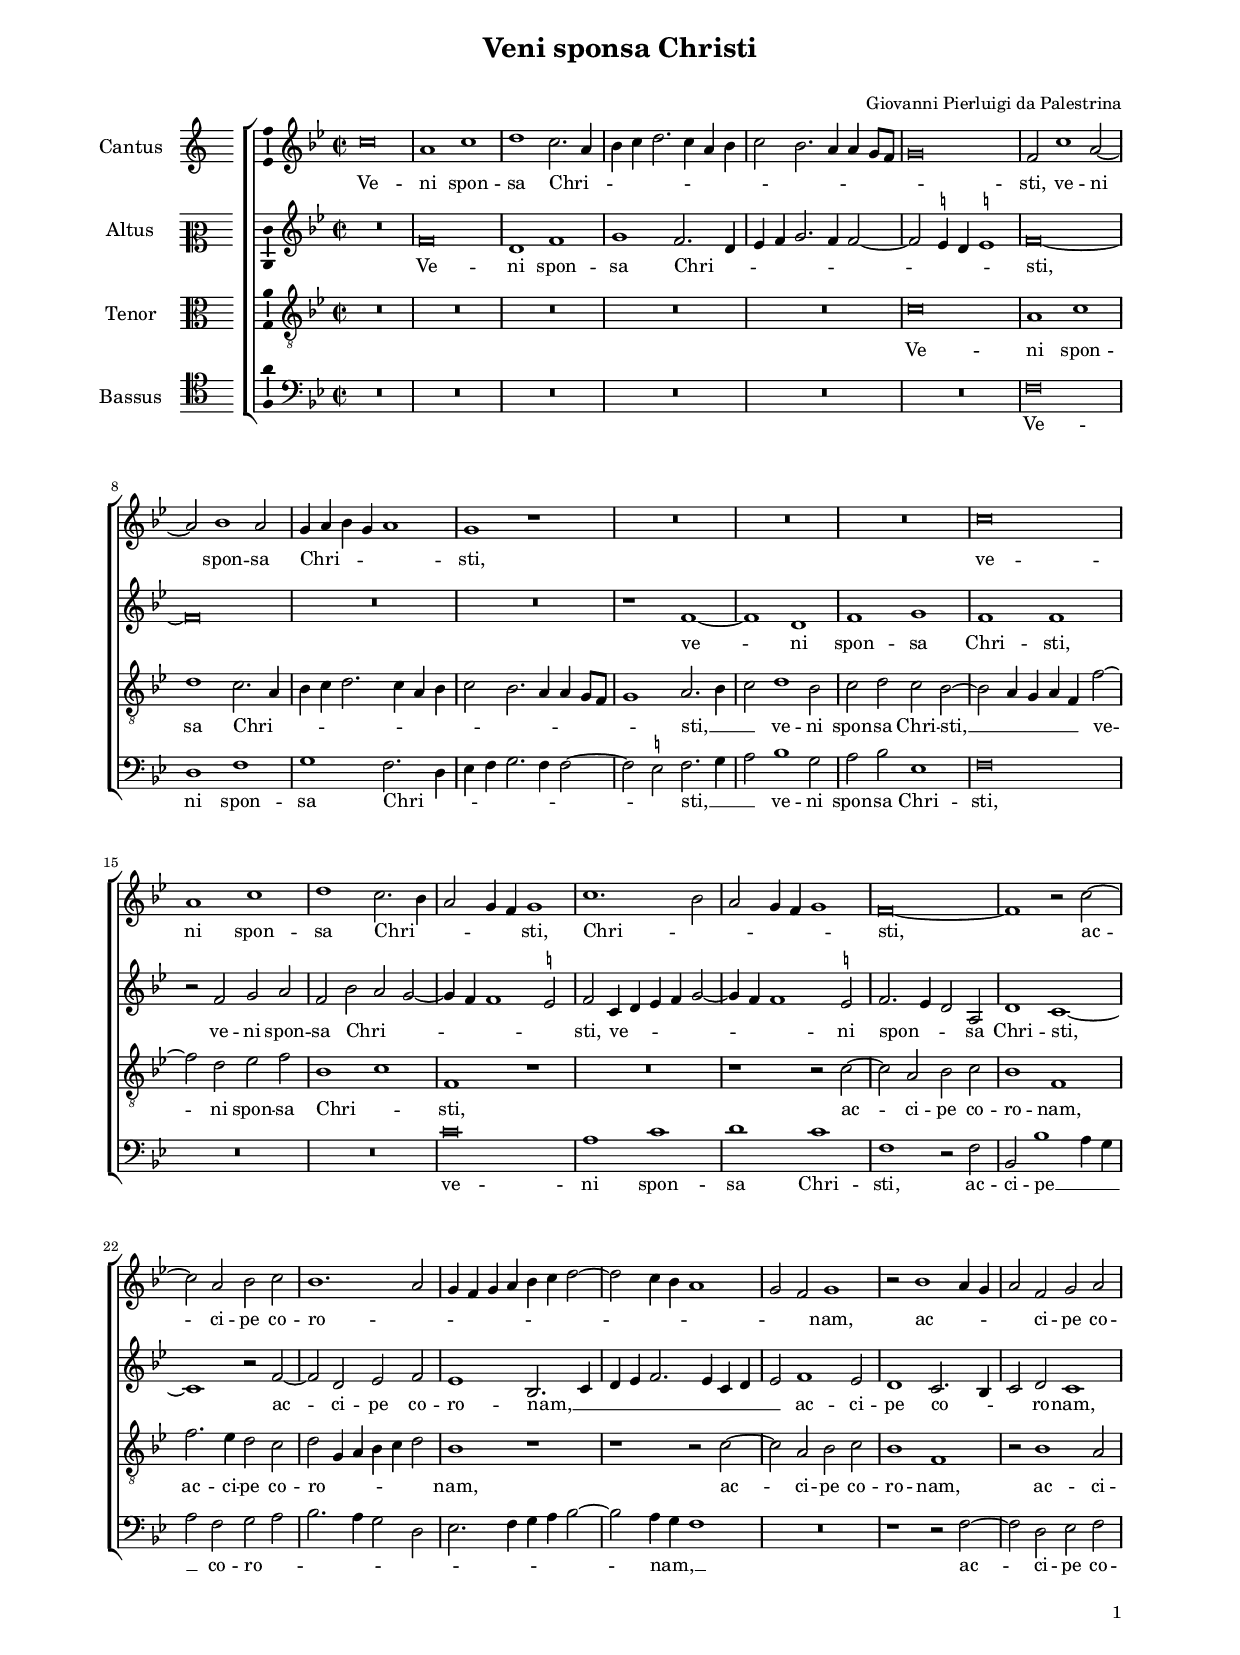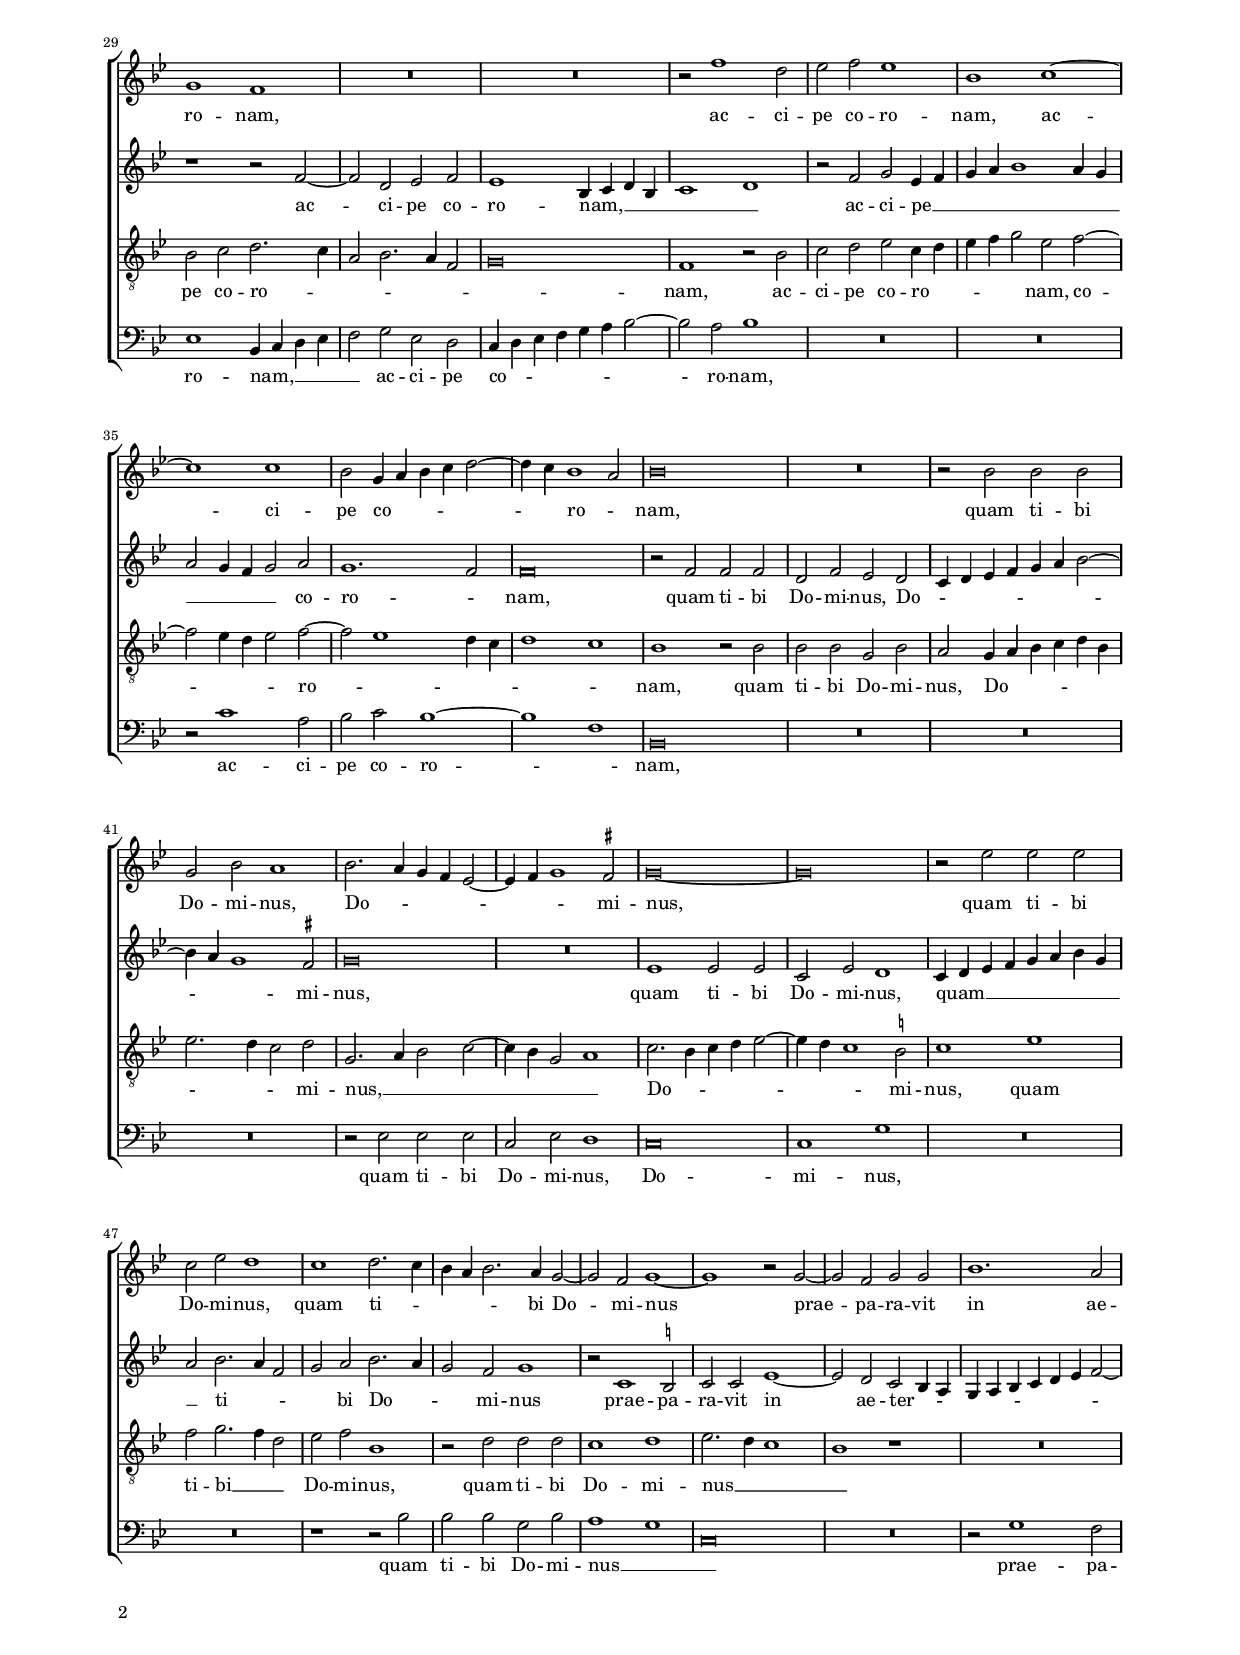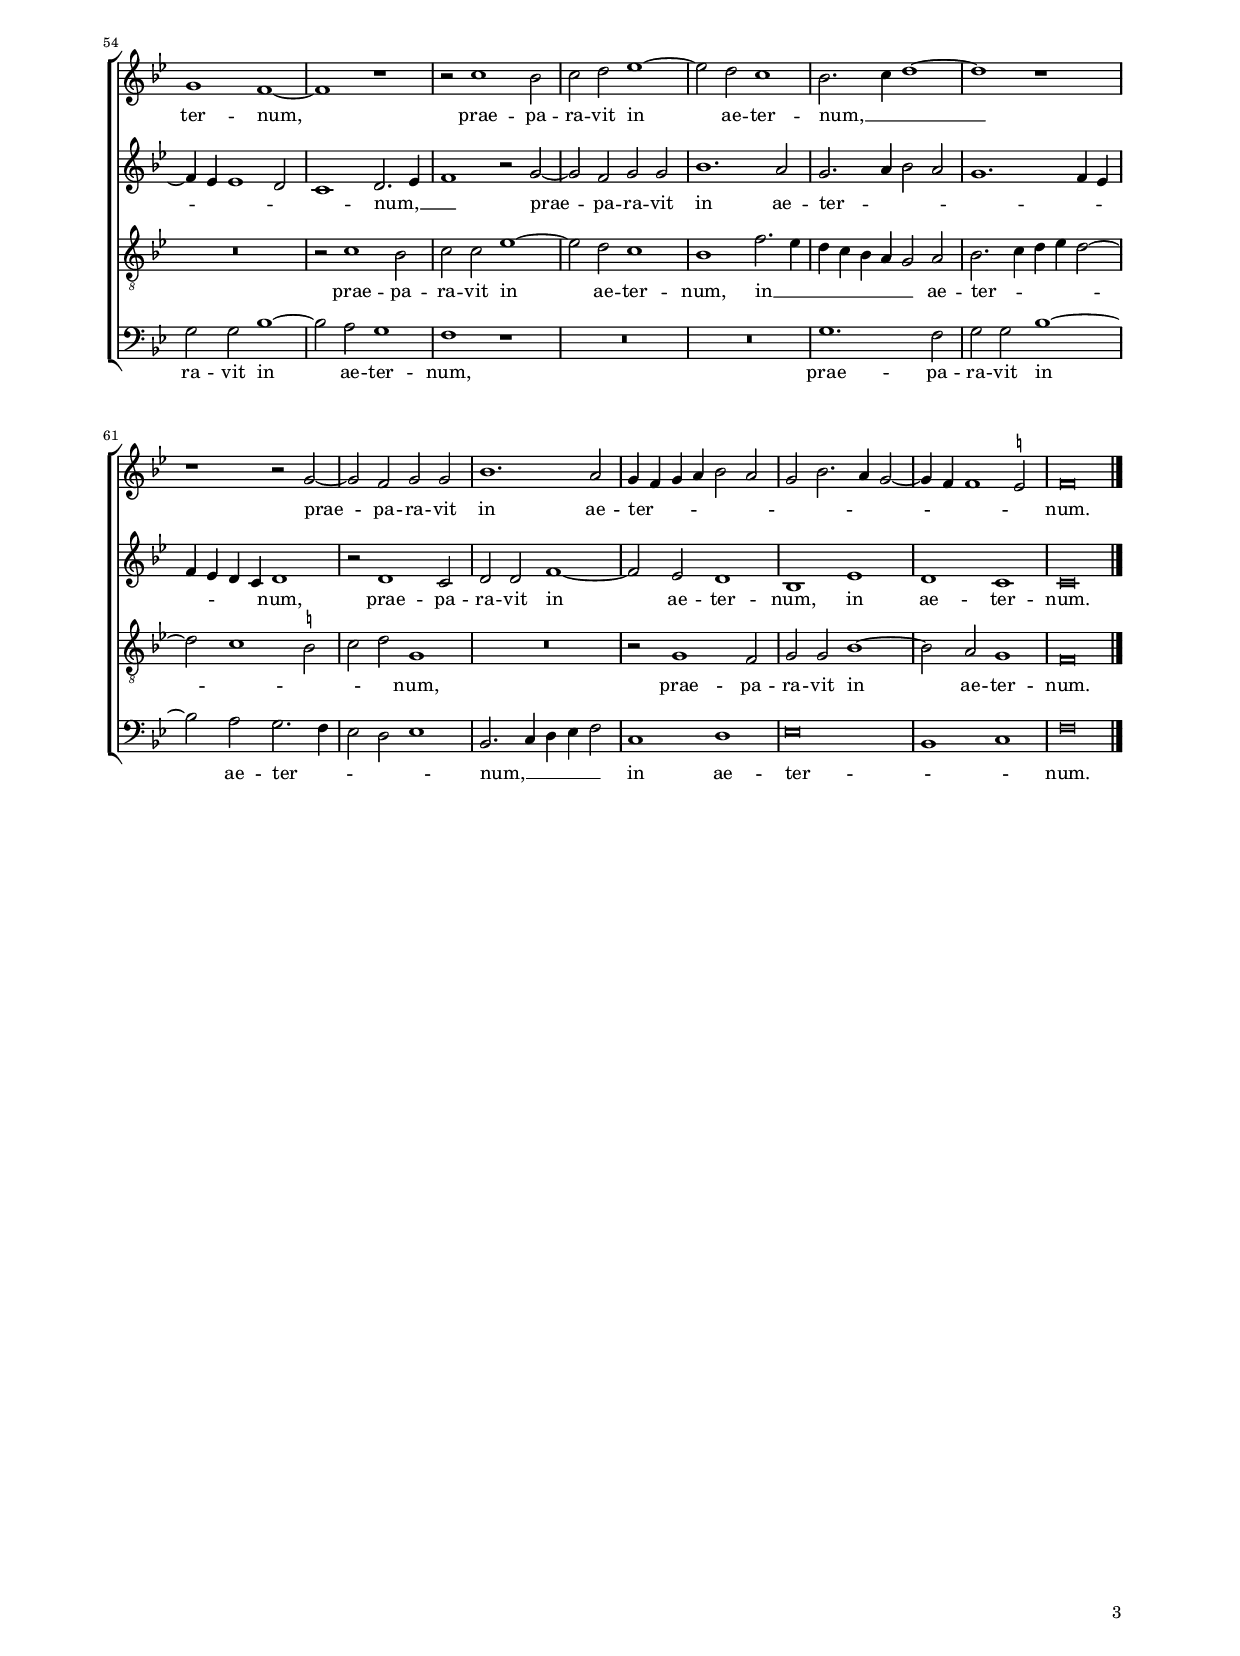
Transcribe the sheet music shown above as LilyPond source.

\header
{
  title="Veni sponsa Christi"
  composer=\markup { \vspace #2 "Giovanni Pierluigi da Palestrina" }
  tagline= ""
}

\version "2.24.2"
\language deutsch
#(set-global-staff-size 15)
% #(set-default-paper-size "letter")
#(ly:set-option 'point-and-click #f)

	
global = {
	\key c \major
	\time 2/2 \set Score.measureLength = #(ly:make-moment 2/1)
	\set Score.tempoHideNote = ##t
	\tempo 2 = 95
	\skip 1*2*67 \bar "|."
	}

	ficta = { \once \set suggestAccidentals = ##t }
	
	forget = #(define-music-function (music) (ly:music?) #{
		\accidentalStyle forget
		$music
		\accidentalStyle default
		#})


\paper
	{
	top-margin = 1.7 \cm
	bottom-margin = 1.1 \cm
	left-margin = 2 \cm
	right-margin = 2 \cm
	ragged-bottom = ##f
	ragged-last-bottom = ##t
	print-page-number = ##f
	system-system-spacing = #'((basic-distance . 17) (minimum-distance . 14) (padding . 6) (strechability . 150))
	oddFooterMarkup=\markup   \fill-line { "" \fromproperty #'page:page-number-string }
	evenFooterMarkup=\markup  \fill-line { \fromproperty #'page:page-number-string "" }
	last-bottom-spacing = #'((basic-distance . 11) (minimum-distance . 7) (padding . 4))
%	systems-per-page = 3
%	page-count = 3	
%	min-systems-per-page = 3
	}


incipitcantus = \markup { \score {
	{
	\set Staff.instrumentName = \markup { \fontsize #1 "Cantus" }
	\key c \major
	\clef violin
	s4 \bar ""
	}
	\layout  {
	raggedright = ##t
	indent = 1.6 \cm
	line-width = 2.5\cm
	\context { \Staff \remove Time_signature_engraver }
	\override Staff.Clef.Y-extent = #'(0 . 0)
	}} \hspace #1 }
	
	 
incipitaltus = \markup { \score {
	{
	\set Staff.instrumentName = \markup { \fontsize #1 "Altus" }
	\key c \major
	\clef mezzosoprano
	s4 \bar ""
	}
	\layout  {
	raggedright = ##t
	indent = 1.6 \cm
	line-width = 2.5\cm
	\context { \Staff \remove Time_signature_engraver }
	\override Staff.Clef.Y-extent = #'(0 . 0)
	}} \hspace #1 }


incipittenor = \markup { \score {
	{
	\set Staff.instrumentName = \markup { \fontsize #1 "Tenor" }
	\key c \major
	\clef alto
	s4 \bar ""
	}
	\layout  {
	raggedright = ##t
	indent = 1.6 \cm
	line-width = 2.5\cm
	\context { \Staff \remove Time_signature_engraver }
	\override Staff.Clef.Y-extent = #'(0 . 0)
	}} \hspace #1 }


incipitbassus = \markup { \score {
	{
	\set Staff.instrumentName = \markup { \fontsize #1 "Bassus" }
	\key c \major
	\clef tenor
	s4 \bar ""
	}
	\layout  {
	raggedright = ##t
	indent = 1.6 \cm
	line-width = 2.5\cm
	\context { \Staff \remove Time_signature_engraver }
	\override Staff.Clef.Y-extent = #'(0 . 0)
	}} \hspace #1 }


cantus =  \relative c''
	{
	d\breve
	h1 d
	e1 d2. h4
	c4 d e2. d4 h c
%5
	d2 c2. h4 h a8 g |
	a\breve
	g2 d'1 h2~ \break \noPageBreak
	h2 c1 h2
	a4 h c a h1
%10
	a1 r |
	R\breve
	R\breve
	R\breve
	d\breve \break \noPageBreak
%15
	h1 d |
	e1 d2. c4
	h2 a4 g a1
	d1. c2
	h2 a4 g a1
%20
	g\breve~ |
	g1 r2 d'~ \break \noPageBreak
	d2 h c d
	c1. h2
	a4 g a h c d e2~
%25
	e2 d4 c h1 |
	a2 g a1
	r2 c1 h4 a
	h2 g a h \pageBreak
	a1 g
%30
	R\breve |
	R\breve
	r2 g'1 e2
	f2 g f1
	c1 d~
%35
	d1 d |
	c2 a4 h c d e2~
	e4 d c1 h2
	c\breve
	R\breve
%40
	r2 c c c |
	a2 c h1
	c2. h4 a g f2~
	f4 g a1 \ficta gis2
	a\breve~
%45
	a\breve |
	r2 f' f f
	d2 f e1
	d1 e2. d4
	c4 h c2. h4 a2~
%50
	a2 g a1~ |
	a1 r2 a~
	a2 g a a
	c1. h2
	a1 g~
%55
	g1 r |
	r2 d'1 c2
	d2 e f1~
	f2 e d1
	c2. d4 e1~
%60
	e1 r |
	r1 r2 a,~
	a2 g a a
	c1. h2
	a4 g a h c2 h
%65
	a2 c2. h4 a2~ |
	a4 g g1 \ficta fis2
	g\breve |
	}


altus =  \relative c'
	{
	R\breve
	g'\breve
	e1 g
	a1 g2. e4
%5
	f4 g a2. g4 g2~ |
	g2 \ficta fis4 e \ficta fis!1
	g\breve~
	g\breve
	R\breve
%10
	R\breve |
	r1 g~
	g1 e
	g1 a
	g1 g
%15
	r2 g a h |
	g2 c h a~
	a4 g g1 \ficta fis2
	g2 d4 e f g a2~
	a4 g g1 \ficta fis2
%20
	g2. f4 e2 h |
	e1 d~
	d1 r2 g~
	g2 e f g
	f1 c2. d4
%25
	e4 f g2. f4 d e |
	f2 g1 f2
	e1 d2. c4
	d2 e d1
	r1 r2 g~
%30
	g2 e f g |
	f1 c4 d e c
	d1 e
	r2 g a f4 g
	a4 h c1 h4 a
%35
	h2 a4 g a2 h |
	a1. g2
	g\breve
	r2 g g g
	e2 g f e
%40
	d4 e f g a h c2~ |
	c4 h a1 \ficta gis2
	a\breve
	R\breve
	f1 f2 f
%45
	d2 f e1 |
	d4 e f g a h c a
	h2 c2. h4 g2
	a2 h c2. h4
	a2 g a1
%50
	r2 d,1 \ficta cis2 |
	d2 d f1~
	f2 e d c4 h
	a4 h c d e f g2~
	g4 f f1 e2
%55
	d1 e2. f4 |
	g1 r2 a~
	a2 g a a
	c1. h2
	a2. h4 c2 h
%60
	a1. g4 f |
	g4 f e d e1
	r2 e1 d2
	e2 e g1~
	g2 f e1
%65
	c1 f |
	e1 d
	d\breve |
	}


tenor =  \relative c'
	{
	R\breve
	R\breve
	R\breve
	R\breve
%5
	R\breve |
	d\breve
	h1 d
	e1 d2. h4
	c4 d e2. d4 h c
%10
	d2 c2. h4 h a8 g |
	a1 h2. c4
	d2 e1 c2
	d2 e d c~
	c2 h4 a h g g'2~
%15
	g2 e f g |
	c,1 d
	g,1 r
	R\breve
	r1 r2 d'~
%20
	d2 h c d |
	c1 g
	g'2. f4 e2 d
	e2 a,4 h c d e2
	c1 r
%25
	r1 r2 d~ |
	d2 h c d
	c1 g
	r2 c1 h2
	c2 d e2. d4
%30
	h2 c2. h4 g2 |
	a\breve
	g1 r2 c
	d2 e f d4 e
	f4 g a2 f g~
%35
	g2 f4 e f2 g~ |
	g2 f1 e4 d
	e1 d
	c1 r2 c
	c2 c a c
%40
	h2 a4 h c d e c |
	f2. e4 d2 e
	a,2. h4 c2 d~
	d4 c a2 h1
	d2. c4 d e f2~
%45
	f4 e d1 \ficta cis2 |
	d1 f
	g2 a2. g4 e2
	f2 g c,1
	r2 e e e
%50
	d1 e |
	f2. e4 d1
	c1 r
	R\breve
	R\breve
%55
	r2 d1 c2 |
	d2 d f1~
	f2 e d1
	c1 g'2. f4
	e4 d c h a2 h
%60
	c2. d4 e f e2~ |
	e2 d1 \ficta cis2
	d2 e a,1
	R\breve
	r2 a1 g2
%65
	a2 a c1~ |
	c2 h a1
	g\breve |
	}


bassus  =  \relative c
	{
	R\breve
	R\breve
	R\breve
	R\breve
%5
	R\breve |
	R\breve
	g'\breve
	e1 g
	a1 g2. e4
%10
	f4 g a2. g4 g2~ |
	g2 \ficta fis g2. a4
	h2 c1 a2
	h2 c f,1
	g\breve
%15
	R\breve |
	R\breve
	d'\breve
	h1 d
	e1 d
%20
	g,1 r2 g |
	c,2 c'1 h4 a
	h2 g a h
	c2. h4 a2 e
	f2. g4 a h c2~
%25
	c2 h4 a g1 |
	R\breve
	r1 r2 g~
	g2 e f g
	f1 c4 d e f
%30
	g2 a f e |
	d4 e f g a h c2~
	c2 h c1
	R\breve
	R\breve
%35
	r2 d1 h2 |
	c2 d c1~
	c1 g
	c,\breve
	R\breve
%40
	R\breve |
	R\breve
	r2 f f f
	d2 f e1
	d\breve
%45
	d1 a' |
	R\breve	
	R\breve
	r1 r2 c
	c2 c a c
%50
	h1 a |
	d,\breve
	R\breve
	r2 a'1 g2
	a2 a c1~
%55
	c2 h a1 |	
	g1 r
	R\breve
	R\breve
	a1. g2
%60
	a2 a c1~ |
	c2 h a2. g4
	f2 e f1
	c2. d4 e f g2
	d1 e
%65
	f\breve |
	c1 d
	g\breve |
	}

lyricscantus = \lyricmode {
	Ve -- ni spon -- sa Chri -- _ _ _ _ _ _ _ _ _ _ _ _ _ _ sti,
	ve -- ni spon -- sa Chri -- _ _ _ _ sti,
	ve -- ni spon -- sa Chri -- _ _ _ _ sti,
	Chri -- _ _ _ _ _ sti,
	ac -- ci -- pe co -- ro -- _ _ _ _ _ _ _ _ _ _ _ _ _ nam,
	ac -- _ _ _ ci -- pe co -- ro -- nam,
	ac -- ci -- pe co -- ro -- nam,
	ac -- ci -- pe co -- _ _ _ _ _ ro -- _ nam,
	quam ti -- bi Do -- mi -- nus,
	Do -- _ _ _ _ _ _ mi -- nus,
	quam ti -- bi Do -- mi -- nus,
	quam ti -- _ _ _ _ bi Do -- mi -- nus
	prae -- pa -- ra -- vit in ae -- ter -- num,
	prae -- pa -- ra -- vit in ae -- ter -- num, __ _ _
	prae -- pa -- ra -- vit in ae -- ter -- _ _ _ _ _ _ _ _ _ _ _ _ num.
	}


lyricsaltus = \lyricmode {
	Ve -- ni spon -- sa Chri -- _ _ _ _ _ _ _ _ _ sti,
	ve -- ni spon -- sa Chri -- sti,
	ve -- ni spon -- sa Chri -- _ _ _ _ _ sti,
	ve -- _ _ _ _ _ _ ni spon -- _ _ sa Chri -- sti,
	ac -- ci -- pe co -- ro -- nam, __ _ _ _ _ _ _ _ _
	ac -- ci -- pe co -- _ _ ro -- nam,
	ac -- ci -- pe co -- ro -- nam, __ _ _ _ _ _
	ac -- ci -- pe __ _ _ _ _ _ _ _ _ _ _ co -- ro -- _ nam,
	quam ti -- bi Do -- mi -- nus,
	Do -- _ _ _ _ _ _ _ _ _ mi -- nus,
	quam ti -- bi Do -- mi -- nus,
	quam __ _ _ _ _ _ _ _ _ ti -- _ _ _ bi Do -- _ _ mi -- nus
	prae -- pa -- ra -- vit in ae -- ter -- _ _ _ _ _ _ _ _ _ _ _ _ _ num, __ _ _
	prae -- pa -- ra -- vit in ae -- ter -- _ _ _ _ _ _ _ _ _ _ num,
	prae -- pa -- ra -- vit in ae -- ter -- num,
	in ae -- ter -- num.
	}


lyricstenor = \lyricmode {
	Ve -- ni spon -- sa Chri -- _ _ _ _ _ _ _ _ _ _ _ _ _ _ sti, __ _ _ 
	ve -- ni spon -- sa Chri -- sti, __ _ _ _ _
	ve -- ni spon -- sa Chri -- _ sti,
	ac -- ci -- pe co -- ro -- nam,
	ac -- ci -- pe co -- ro -- _ _ _ _ _ nam,
	ac -- ci -- pe co -- ro -- nam,
	ac -- ci -- pe co -- ro -- _ _ _ _ _ _ nam,
	ac -- ci -- pe co -- ro -- _ _ _ _ nam,
	co -- _ _ _ ro -- _ _ _ _ _ nam,
	quam ti -- bi Do -- mi -- nus,
	Do -- _ _ _ _ _ _ _ _ mi -- nus, __ _ _ _ _ _ _ 
	Do -- _ _ _ _ _ _ mi -- nus,
	quam ti -- bi __ _ _ Do -- mi -- nus,
	quam ti -- bi Do -- mi -- nus __ _ _ _
	prae -- pa -- ra -- vit in ae -- ter -- num,
	in __ _ _ _ _ _ _ ae -- ter -- _ _ _ _ _ _ _ _ num,
	prae -- pa -- ra -- vit in ae -- ter -- num.
	}


lyricsbassus = \lyricmode {
	Ve -- ni spon -- sa Chri -- _ _ _ _ _ _ _ sti, __ _ _
	ve -- ni spon -- sa Chri -- sti,
	ve -- ni spon -- sa Chri -- sti,
	ac -- ci -- pe __ _ _ _ co -- ro -- _ _ _ _ _ _ _ _ _ _ nam, __ _ _
	ac -- ci -- pe co -- ro -- nam, __ _ _ _ _ 
	ac -- ci -- pe co -- _ _ _ _ _ _ ro -- nam,
	ac -- ci -- pe co -- ro -- _ nam,
	quam ti -- bi Do -- mi -- nus,
	Do -- mi -- nus,
	quam ti -- bi Do -- mi -- nus __ _ _
	prae -- pa -- ra -- vit in ae -- ter -- num,
	prae -- pa -- ra -- vit in ae -- ter -- _ _ _ _ num, __ _ _ _ _
	in ae -- ter -- _ _ num.
	}


\score
{  
	\transpose c b, {
	\new ChoirStaff \with { \override StaffGrouper.staff-staff-spacing.basic-distance = #12 }
	<<

	\new Staff << \global
	\new Voice="v1" {
		\set Staff.instrumentName=\incipitcantus
	%	  \set Staff.instrumentName="S"
		\set Staff.midiInstrument = "reed organ"
		\clef violin
		\cantus }
	\new Lyrics \lyricsto "v1" {\lyricscantus }
	>>


	\new Staff << \global
	\new Voice="v2" {
		\set Staff.instrumentName=\incipitaltus
	%	  \set Staff.instrumentName="A"
		\set Staff.midiInstrument = "reed organ"
		\clef violin % "G_8"
		\altus}
	\new Lyrics \lyricsto "v2" {\lyricsaltus }
	>>


	\new Staff << \global
	\new Voice="v3" {
		\set Staff.instrumentName=\incipittenor
	%	  \set Staff.instrumentName="T"
		\set Staff.midiInstrument = "reed organ"
		\clef "G_8"
		\tenor }
	\new Lyrics \lyricsto "v3" {\lyricstenor }
	>>


	\new Staff << \global
	\new Voice="v4" {
		\set Staff.instrumentName=\incipitbassus
	%	  \set Staff.instrumentName="B"
		\set Staff.midiInstrument = "reed organ"
		\clef "bass" 
		\bassus }
	\new Lyrics \lyricsto "v4" {\lyricsbassus}
	>>

	>>
	} % transpose

	\layout
	{
	indent = 2.3 \cm
%	\context { \Lyrics \override VerticalAxisGroup.nonstaff-relatedstaff-spacing.padding = #1.1 }
%	\context { \Lyrics \override LyricText.font-size = #1 }
	\context { \Staff \consists Ambitus_engraver }
	\context { \Score \override BarNumber.padding = #2 }
	\context { \Voice \override NoteHead.style = #'baroque }
	}

\midi
	{
	}
	
}


% EOF
